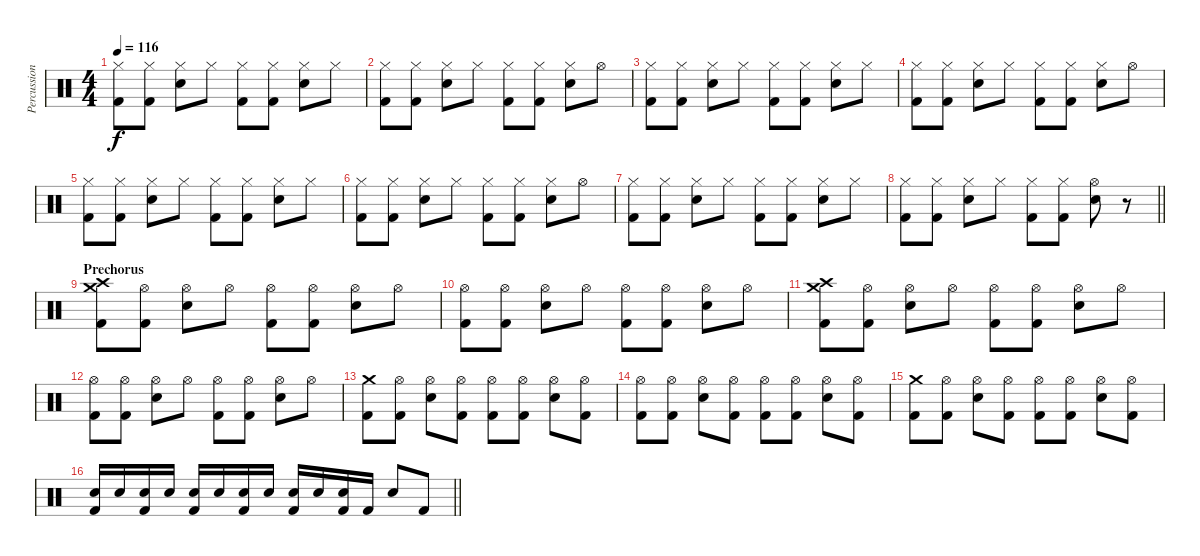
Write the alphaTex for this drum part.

\track ("Percussion" "Percussion") {instrument percussion}
\staff {score}
\articulation defaults
\ts (4 4)
\tempo 116
\clef neutral
\ks c
("Hi-Hat (closed)" "Kick (hit) 2").8{dy f} ("Hi-Hat (closed)" "Kick (hit) 2").8 ("Hi-Hat (closed)" "Snare (hit) 2").8 "Hi-Hat (closed)".8 ("Hi-Hat (closed)" "Kick (hit) 2").8 ("Hi-Hat (closed)" "Kick (hit) 2").8 ("Hi-Hat (closed)" "Snare (hit) 2").8 "Hi-Hat (closed)".8 |
("Hi-Hat (closed)" "Kick (hit) 2").8 ("Hi-Hat (closed)" "Kick (hit) 2").8 ("Hi-Hat (closed)" "Snare (hit) 2").8 "Hi-Hat (closed)".8 ("Hi-Hat (closed)" "Kick (hit) 2").8 ("Hi-Hat (closed)" "Kick (hit) 2").8 ("Hi-Hat (closed)" "Snare (hit) 2").8 "Hi-Hat (open)".8 |
("Hi-Hat (closed)" "Kick (hit) 2").8 ("Hi-Hat (closed)" "Kick (hit) 2").8 ("Hi-Hat (closed)" "Snare (hit) 2").8 "Hi-Hat (closed)".8 ("Hi-Hat (closed)" "Kick (hit) 2").8 ("Hi-Hat (closed)" "Kick (hit) 2").8 ("Hi-Hat (closed)" "Snare (hit) 2").8 "Hi-Hat (closed)".8 |
("Hi-Hat (closed)" "Kick (hit) 2").8 ("Hi-Hat (closed)" "Kick (hit) 2").8 ("Hi-Hat (closed)" "Snare (hit) 2").8 "Hi-Hat (closed)".8 ("Hi-Hat (closed)" "Kick (hit) 2").8 ("Hi-Hat (closed)" "Kick (hit) 2").8 ("Hi-Hat (closed)" "Snare (hit) 2").8 "Hi-Hat (open)".8 |
("Hi-Hat (closed)" "Kick (hit) 2").8 ("Hi-Hat (closed)" "Kick (hit) 2").8 ("Hi-Hat (closed)" "Snare (hit) 2").8 "Hi-Hat (closed)".8 ("Hi-Hat (closed)" "Kick (hit) 2").8 ("Hi-Hat (closed)" "Kick (hit) 2").8 ("Hi-Hat (closed)" "Snare (hit) 2").8 "Hi-Hat (closed)".8 |
("Hi-Hat (closed)" "Kick (hit) 2").8 ("Hi-Hat (closed)" "Kick (hit) 2").8 ("Hi-Hat (closed)" "Snare (hit) 2").8 "Hi-Hat (closed)".8 ("Hi-Hat (closed)" "Kick (hit) 2").8 ("Hi-Hat (closed)" "Kick (hit) 2").8 ("Hi-Hat (closed)" "Snare (hit) 2").8 "Hi-Hat (open)".8 |
("Hi-Hat (closed)" "Kick (hit) 2").8 ("Hi-Hat (closed)" "Kick (hit) 2").8 ("Hi-Hat (closed)" "Snare (hit) 2").8 "Hi-Hat (closed)".8 ("Hi-Hat (closed)" "Kick (hit) 2").8 ("Hi-Hat (closed)" "Kick (hit) 2").8 ("Hi-Hat (closed)" "Snare (hit) 2").8 "Hi-Hat (closed)".8 |
\barLineRight lightlight
("Hi-Hat (closed)" "Kick (hit) 2").8 ("Hi-Hat (closed)" "Kick (hit) 2").8 ("Hi-Hat (closed)" "Snare (hit) 2").8 "Hi-Hat (closed)".8 ("Hi-Hat (closed)" "Kick (hit) 2").8 ("Hi-Hat (closed)" "Kick (hit) 2").8 ("Hi-Hat (open)" "Snare (hit) 2").8 r.8 |
\section ("" "Prechorus")
("Crash medium (hit)" "Crash high (hit)" "Kick (hit) 2").8 ("Hi-Hat (open)" "Kick (hit) 2").8 ("Hi-Hat (open)" "Snare (hit) 2").8 "Hi-Hat (open)".8 ("Hi-Hat (open)" "Kick (hit) 2").8 ("Hi-Hat (open)" "Kick (hit) 2").8 ("Hi-Hat (open)" "Snare (hit) 2").8 "Hi-Hat (open)".8 |
("Hi-Hat (open)" "Kick (hit) 2").8 ("Hi-Hat (open)" "Kick (hit) 2").8 ("Hi-Hat (open)" "Snare (hit) 2").8 "Hi-Hat (open)".8 ("Hi-Hat (open)" "Kick (hit) 2").8 ("Hi-Hat (open)" "Kick (hit) 2").8 ("Hi-Hat (open)" "Snare (hit) 2").8 "Hi-Hat (open)".8 |
("Crash medium (hit)" "Crash high (hit)" "Kick (hit) 2").8 ("Hi-Hat (open)" "Kick (hit) 2").8 ("Hi-Hat (open)" "Snare (hit) 2").8 "Hi-Hat (open)".8 ("Hi-Hat (open)" "Kick (hit) 2").8 ("Hi-Hat (open)" "Kick (hit) 2").8 ("Hi-Hat (open)" "Snare (hit) 2").8 "Hi-Hat (open)".8 |
("Hi-Hat (open)" "Kick (hit) 2").8 ("Hi-Hat (open)" "Kick (hit) 2").8 ("Hi-Hat (open)" "Snare (hit) 2").8 "Hi-Hat (open)".8 ("Hi-Hat (open)" "Kick (hit) 2").8 ("Hi-Hat (open)" "Kick (hit) 2").8 ("Hi-Hat (open)" "Snare (hit) 2").8 "Hi-Hat (open)".8 |
("Crash medium (hit)" "Kick (hit) 2").8 ("Hi-Hat (open)" "Kick (hit) 2").8 ("Hi-Hat (open)" "Snare (hit) 2").8 ("Hi-Hat (open)" "Kick (hit) 2").8 ("Hi-Hat (open)" "Kick (hit) 2").8 ("Hi-Hat (open)" "Kick (hit) 2").8 ("Hi-Hat (open)" "Snare (hit) 2").8 ("Hi-Hat (open)" "Kick (hit) 2").8 |
("Hi-Hat (open)" "Kick (hit) 2").8 ("Hi-Hat (open)" "Kick (hit) 2").8 ("Hi-Hat (open)" "Snare (hit) 2").8 ("Hi-Hat (open)" "Kick (hit) 2").8 ("Hi-Hat (open)" "Kick (hit) 2").8 ("Hi-Hat (open)" "Kick (hit) 2").8 ("Hi-Hat (open)" "Snare (hit) 2").8 ("Hi-Hat (open)" "Kick (hit) 2").8 |
("Crash medium (hit)" "Kick (hit) 2").8 ("Hi-Hat (open)" "Kick (hit) 2").8 ("Hi-Hat (open)" "Snare (hit) 2").8 ("Hi-Hat (open)" "Kick (hit) 2").8 ("Hi-Hat (open)" "Kick (hit) 2").8 ("Hi-Hat (open)" "Kick (hit) 2").8 ("Hi-Hat (open)" "Snare (hit) 2").8 ("Hi-Hat (open)" "Kick (hit) 2").8 |
\barLineRight lightlight
("Snare (hit) 2" "Kick (hit) 2").16 "Snare (hit) 2".16 ("Snare (hit) 2" "Kick (hit) 2").16 "Snare (hit) 2".16 ("Snare (hit) 2" "Kick (hit) 2").16 "Snare (hit) 2".16 ("Snare (hit) 2" "Kick (hit) 2").16 "Snare (hit) 2".16 ("Snare (hit) 2" "Kick (hit) 2").16 "Snare (hit) 2".16 ("Snare (hit) 2" "Kick (hit) 2").16 "Kick (hit) 2".16 "Snare (hit) 2".8 "Kick (hit) 2".8
